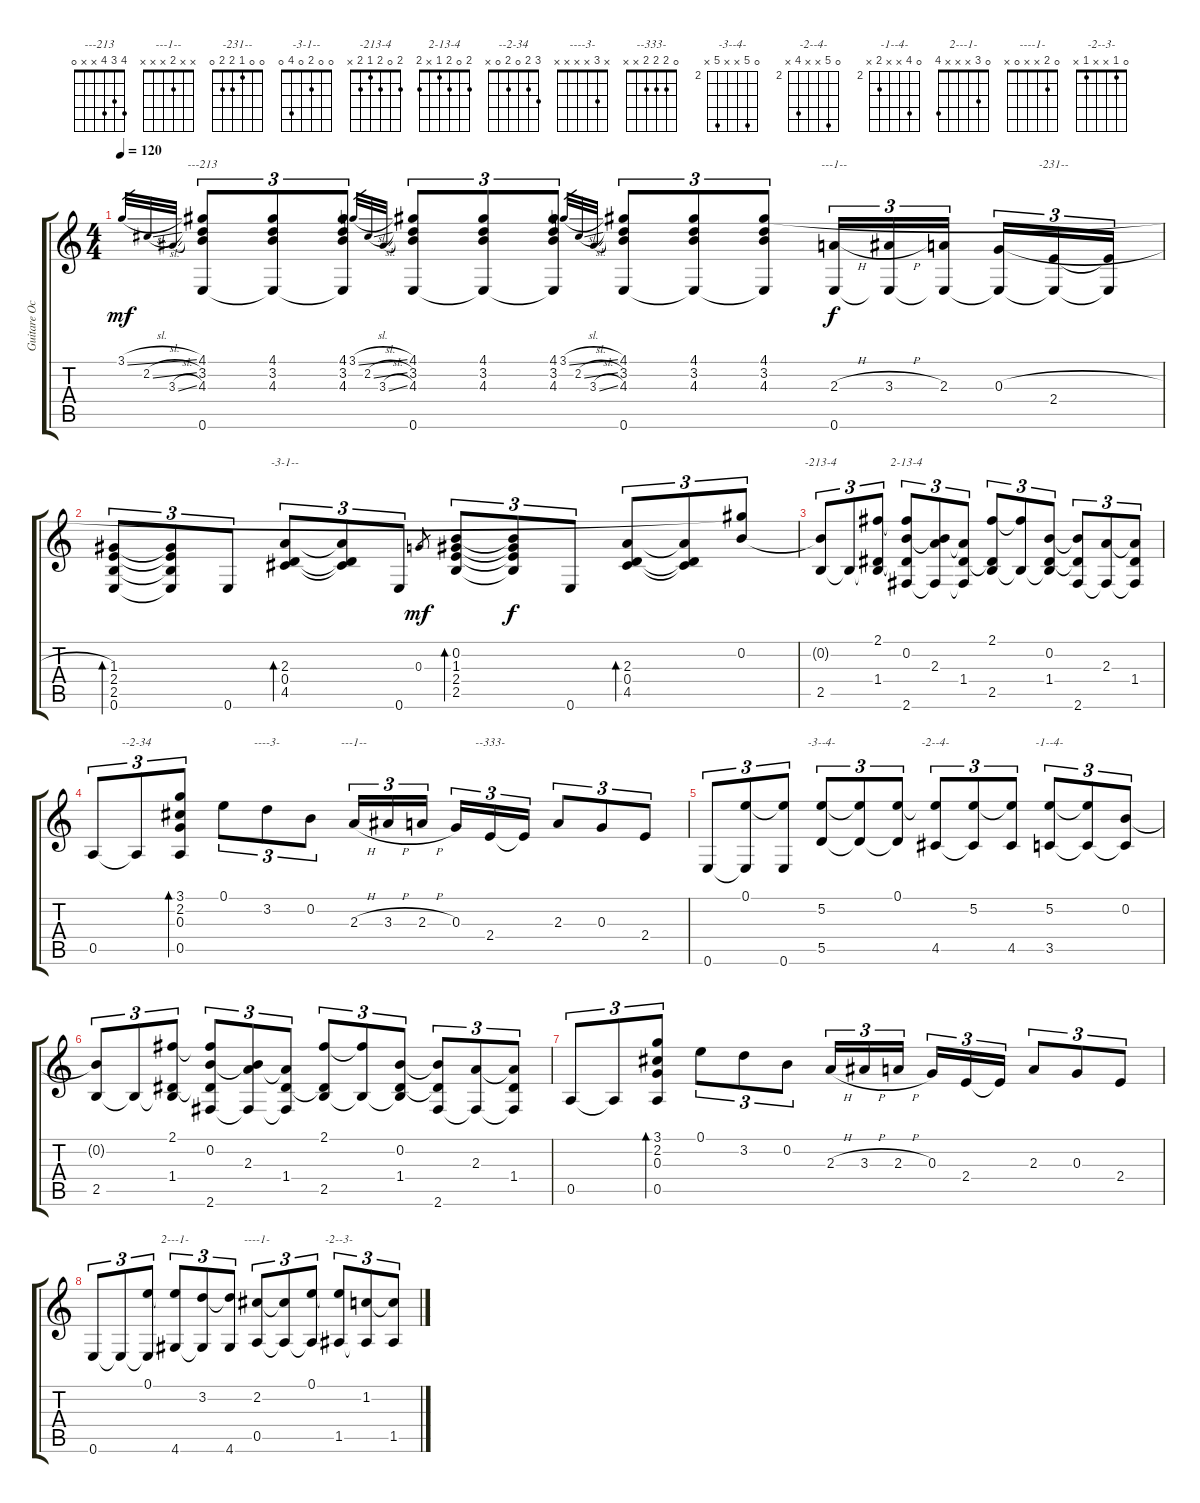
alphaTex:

\track ("Guitare Octobre 2000" "Guitare Oc") {instrument acousticguitarnylon}
\staff {score tabs}
\tuning (E4 B3 G3 D3 A2 E2) {hide}
\chord ("---213" 4 3 4 x x 0)
\chord ("---1--" x x 2 x x 0)
\chord ("-231--" 0 0 1 2 2 0)
\chord ("-3-1--" 0 0 2 0 4 0)
\chord ("-213-4" 2 0 2 1 2 x)
\chord ("2-13-4" 2 0 2 1 x 2)
\chord ("--2-34" 3 2 0 2 0 x)
\chord ("----3-" x 3 x x x x)
\chord ("---1--" x x 2 x x x)
\chord ("--333-" 0 2 2 2 x x)
\chord ("-3--4-" 0 6 x x 6 x) {firstfret 2}
\chord ("-2--4-" 0 6 x x 5 x) {firstfret 2}
\chord ("-1--4-" 0 5 x x 3 x) {firstfret 2}
\chord ("2---1-" 0 3 x x x 4)
\chord ("----1-" 0 2 x x 0 x)
\chord ("-2--3-" 0 1 x x 1 x)
\ts (4 4)
\tempo 120
\clef g2
\ks c
3.1{sl}.32{gr dy mf} 2.2{sl}.32{gr} 3.3{sl}.32{gr} (4.1 3.2 4.3 0.6).8{tu (3 2) ch "---213"} (4.1 3.2 4.3 0.6{t}).8{tu (3 2)} (4.1 3.2 4.3 0.6{t}).8{tu (3 2)} 3.1{sl}.32{gr} 2.2{sl}.32{gr} 3.3{sl}.32{gr} (4.1 3.2 4.3 0.6).8{tu (3 2)} (4.1 3.2 4.3 0.6{t}).8{tu (3 2)} (4.1 3.2 4.3 0.6{t}).8{tu (3 2)} 3.1{sl}.32{gr} 2.2{sl}.32{gr} 3.3{sl}.32{gr} (4.1 3.2 4.3 0.6).8{tu (3 2)} (4.1 3.2 4.3 0.6{t}).8{tu (3 2)} (4.1 3.2 4.3 0.6{t}).8{tu (3 2)} (2.3{h} 0.6).16{tu (3 2) ch "---1--" dy f} (3.3{h} 0.6{t}).16{tu (3 2)} (2.3 0.6{t}).16{tu (3 2)} (0.3{h} 0.6{t}).16{tu (3 2)} (2.4 0.6{t}).16{tu (3 2) ch "-231--"} (2.4{t} 0.6{t}).16{tu (3 2)} |
(1.3 2.4 2.5 0.6).8{tu (3 2) bd 60} (1.3{t} 2.4{t} 2.5{t} 0.6{t}).8{tu (3 2)} 0.6.8{tu (3 2)} (2.3 0.4 4.5).8{tu (3 2) bd 60 ch "-3-1--"} (2.3{t} 0.4{t} 4.5{t}).8{tu (3 2)} 0.6.8{tu (3 2)} 0.3.8{gr dy mf} (0.2 1.3 2.4 2.5).8{tu (3 2) bd 60} (0.2{t} 1.3{t} 2.4{t} 2.5{t}).8{tu (3 2) dy f} 0.6.8{tu (3 2)} (2.3 0.4 4.5).8{tu (3 2) bd 30} (2.3{t} 0.4{t} 4.5{t}).8{tu (3 2)} (4.1{t} 0.2).8{tu (3 2)} |
(0.2{t} 2.5).8{tu (3 2) ch "-213-4"} 2.5{t}.8{tu (3 2)} (2.1 1.4 2.5{t}).8{tu (3 2)} (2.1{t} 0.2 1.4{t} 2.6).8{tu (3 2) ch "2-13-4"} (0.2{t} 2.3 2.6{t}).8{tu (3 2)} (2.3{t} 1.4 2.6{t}).8{tu (3 2)} (2.1 1.4{t} 2.5).8{tu (3 2)} (2.1{t} 2.5{t}).8{tu (3 2)} (0.2 1.4 2.5{t}).8{tu (3 2)} (0.2{t} 1.4{t} 2.6).8{tu (3 2)} (2.3 2.6{t}).8{tu (3 2)} (2.3{t} 1.4 2.6{t}).8{tu (3 2)} |
0.5.8{tu (3 2)} 0.5{t}.8{tu (3 2) ch "--2-34"} (3.1 2.2 0.3 0.5).8{tu (3 2) bd 120} 0.1.8{tu (3 2)} 3.2.8{tu (3 2) ch "----3-"} 0.2.8{tu (3 2)} 2.3{h}.16{tu (3 2) ch "---1--"} 3.3{h}.16{tu (3 2)} 2.3{h}.16{tu (3 2)} 0.3.16{tu (3 2)} 2.4.16{tu (3 2) ch "--333-"} 2.4{t}.16{tu (3 2)} 2.3.8{tu (3 2)} 0.3.8{tu (3 2)} 2.4.8{tu (3 2)} |
0.6.8{tu (3 2)} (0.1 0.6{t}).8{tu (3 2)} (0.1{t} 0.6).8{tu (3 2)} (5.2 5.5).8{tu (3 2) ch "-3--4-"} (5.2{t} 5.5{t}).8{tu (3 2)} (0.1 5.5{t}).8{tu (3 2)} (0.1{t} 4.5).8{tu (3 2) ch "-2--4-"} (5.2 4.5{t}).8{tu (3 2)} (5.2{t} 4.5).8{tu (3 2)} (5.2 3.5).8{tu (3 2) ch "-1--4-"} (5.2{t} 3.5{t}).8{tu (3 2)} (0.2 3.5{t}).8{tu (3 2)} |
(0.2{t} 2.5).8{tu (3 2)} 2.5{t}.8{tu (3 2)} (2.1 1.4 2.5{t}).8{tu (3 2)} (2.1{t} 0.2 1.4{t} 2.6).8{tu (3 2)} (0.2{t} 2.3 2.6{t}).8{tu (3 2)} (2.3{t} 1.4 2.6{t}).8{tu (3 2)} (2.1 1.4{t} 2.5).8{tu (3 2)} (2.1{t} 2.5{t}).8{tu (3 2)} (0.2 1.4 2.5{t}).8{tu (3 2)} (0.2{t} 1.4{t} 2.6).8{tu (3 2)} (2.3 2.6{t}).8{tu (3 2)} (2.3{t} 1.4 2.6{t}).8{tu (3 2)} |
0.5.8{tu (3 2)} 0.5{t}.8{tu (3 2)} (3.1 2.2 0.3 0.5).8{tu (3 2) bd 120} 0.1.8{tu (3 2)} 3.2.8{tu (3 2)} 0.2.8{tu (3 2)} 2.3{h}.16{tu (3 2)} 3.3{h}.16{tu (3 2)} 2.3{h}.16{tu (3 2)} 0.3.16{tu (3 2)} 2.4.16{tu (3 2)} 2.4{t}.16{tu (3 2)} 2.3.8{tu (3 2)} 0.3.8{tu (3 2)} 2.4.8{tu (3 2)} |
0.6.8{tu (3 2)} 0.6{t}.8{tu (3 2)} (0.1 0.6{t}).8{tu (3 2)} (0.1{t} 4.6).8{tu (3 2) ch "2---1-"} (3.2 4.6{t}).8{tu (3 2)} (3.2{t} 4.6).8{tu (3 2)} (2.2 0.5).8{tu (3 2) ch "----1-"} (2.2{t} 0.5{t}).8{tu (3 2)} (0.1 0.5{t}).8{tu (3 2)} (0.1{t} 1.5).8{tu (3 2) ch "-2--3-"} (1.2 1.5{t}).8{tu (3 2)} (1.2{t} 1.5).8{tu (3 2)}
